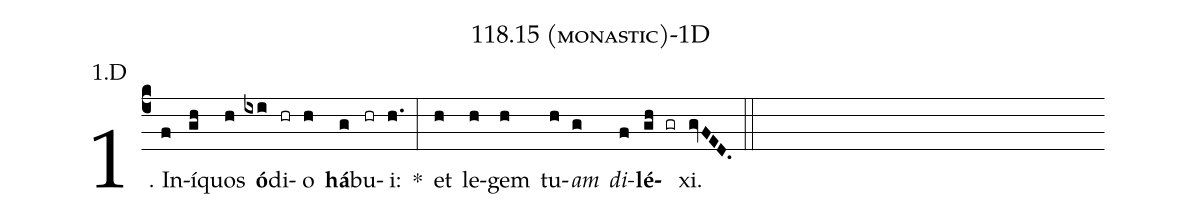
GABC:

name: 118.15 (monastic)-1D;
annotation: 1.D;
%%
(c4)1. In(f)í(gh)quos(h) <b>ó</b>(ixi)di(hr)o(h) <b>há</b>(g)bu(hr)i:(h.) *(:) et(h) le(h)gem(h) tu(h)<i>am</i>(g) <i>di</i>(f)<b>lé</b>(gh gr)xi.(gvFED.) (::)
